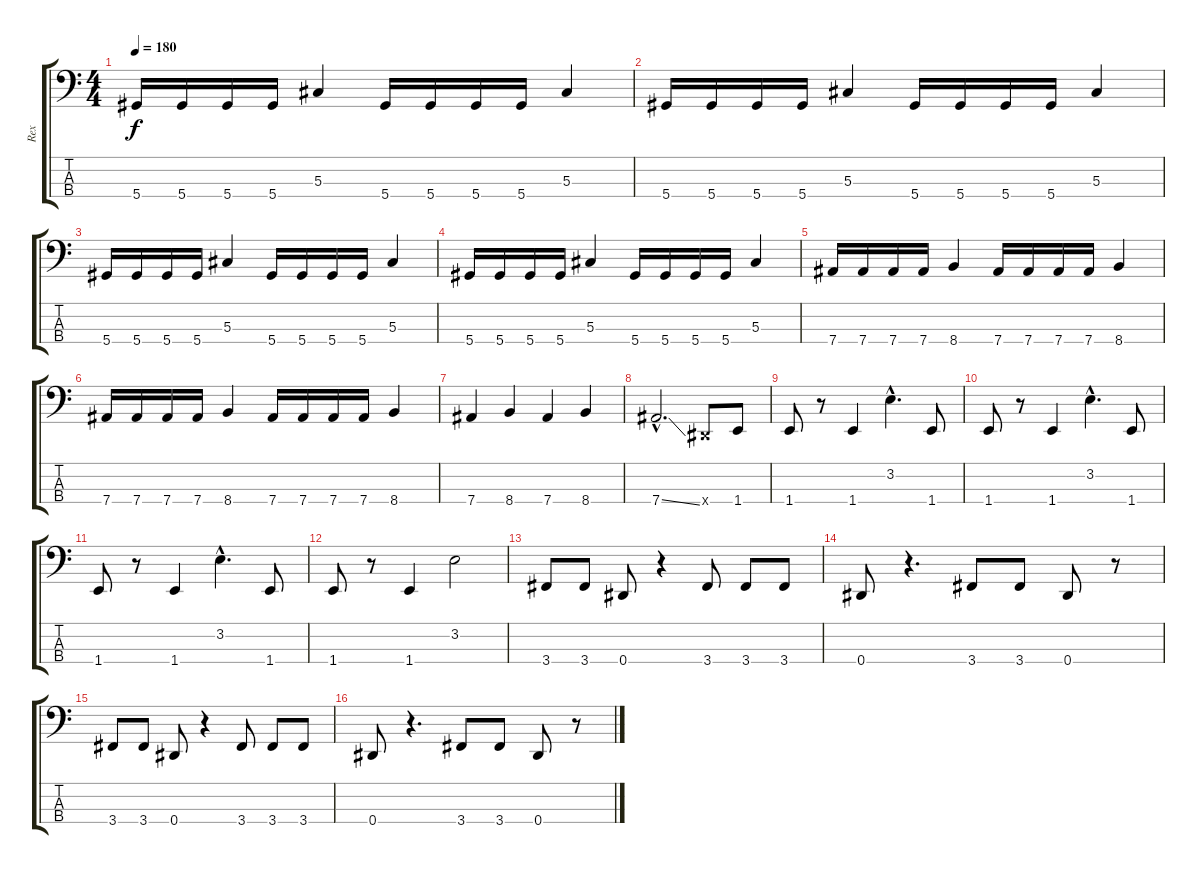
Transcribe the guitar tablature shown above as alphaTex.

\track ("Rex" "Rex") {instrument electricbasspick}
\staff {score tabs}
\tuning (Gb2 Db2 Ab1 Eb1) {hide}
\ts (4 4)
\tempo 180
\clef f4
\ks c
5.4.16{dy f} 5.4.16 5.4.16 5.4.16 5.3.4 5.4.16 5.4.16 5.4.16 5.4.16 5.3.4 |
5.4.16 5.4.16 5.4.16 5.4.16 5.3.4 5.4.16 5.4.16 5.4.16 5.4.16 5.3.4 |
5.4.16 5.4.16 5.4.16 5.4.16 5.3.4 5.4.16 5.4.16 5.4.16 5.4.16 5.3.4 |
5.4.16 5.4.16 5.4.16 5.4.16 5.3.4 5.4.16 5.4.16 5.4.16 5.4.16 5.3.4 |
7.4.16 7.4.16 7.4.16 7.4.16 8.4.4 7.4.16 7.4.16 7.4.16 7.4.16 8.4.4 |
7.4.16 7.4.16 7.4.16 7.4.16 8.4.4 7.4.16 7.4.16 7.4.16 7.4.16 8.4.4 |
7.4.4 8.4.4 7.4.4 8.4.4 |
7.4{ss hac}.2{d} 0.4{x}.8 1.4.8 |
1.4.8 r.8 1.4.4 3.2{hac}.4{d} 1.4.8 |
1.4.8 r.8 1.4.4 3.2{hac}.4{d} 1.4.8 |
1.4.8 r.8 1.4.4 3.2{hac}.4{d} 1.4.8 |
1.4.8 r.8 1.4.4 3.2.2 |
3.4.8 3.4.8 0.4.8 r.4 3.4.8 3.4.8 3.4.8 |
0.4.8 r.4{d} 3.4.8 3.4.8 0.4.8 r.8 |
3.4.8 3.4.8 0.4.8 r.4 3.4.8 3.4.8 3.4.8 |
0.4.8 r.4{d} 3.4.8 3.4.8 0.4.8 r.8
